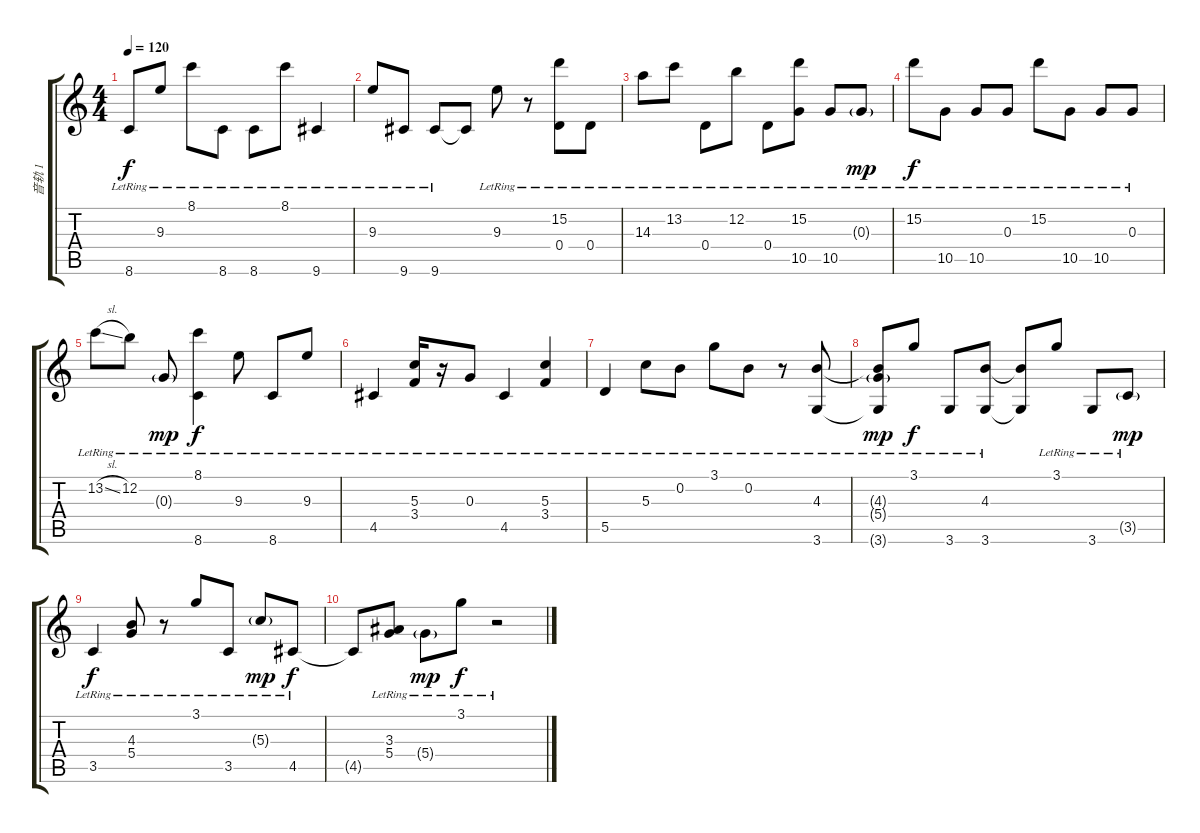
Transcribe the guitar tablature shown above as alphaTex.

\track ("音轨 1" "音轨 1") {instrument acousticguitarsteel}
\staff {score tabs}
\tuning (E4 B3 G3 D3 A2 E2) {hide}
\ts (4 4)
\tempo 120
\clef g2
\ks c
8.6{lr}.8{dy f} 9.3{lr}.8 8.1{lr}.8 8.6{lr}.8 8.6{lr}.8 8.1{lr}.8 9.6{lr}.4 |
9.3{lr}.8 9.6{lr}.8 9.6{lr}.8 9.6{t}.8 9.3{lr}.8 r.8 (15.2{lr} 0.4{lr}).8 0.4{lr}.8 |
14.3{lr}.8 13.2{lr}.8 0.4{lr}.8 12.2{lr}.8 0.4{lr}.8 (15.2{lr} 10.5{lr}).8 10.5{lr}.8 0.3{g lr}.8{dy mp} |
15.2{lr}.8{dy f} 10.5{lr}.8 10.5{lr}.8 0.3{lr}.8 15.2{lr}.8 10.5{lr}.8 10.5{lr}.8 0.3{lr}.8 |
13.2{sl lr}.8 12.2{lr}.8 0.3{g lr}.8{dy mp} (8.1{lr} 8.6{lr}).4{dy f} 9.3{lr}.8 8.6{lr}.8 9.3{lr}.8 |
4.5{lr}.4 (5.3{lr} 3.4{lr}).16 r.16 0.3{lr}.8 4.5{lr}.4 (5.3{lr} 3.4{lr}).4 |
5.5{lr}.4 5.3{lr}.8 0.2{lr}.8 3.1{lr}.8 0.2{lr}.8 r.8 (4.3{lr} 3.6{lr}).8 |
(4.3{t} 5.4{g lr} 3.6{t}).8{dy mp} 3.1{lr}.8{dy f} 3.6{lr}.8 (4.3{lr} 3.6{lr}).8 (4.3{t} 3.6{t}).8 3.1{lr}.8 3.6{lr}.8 3.5{g lr}.8{dy mp} |
3.5{lr}.4{dy f} (4.3{lr} 5.4{lr}).8 r.8 3.1{lr}.8 3.5{lr}.8 5.3{g lr}.8{dy mp} 4.5{lr}.8{dy f} |
4.5{t}.8 (3.3{lr} 5.4{lr}).8 5.4{g lr}.8{dy mp} 3.1{lr}.8{dy f} r.2
